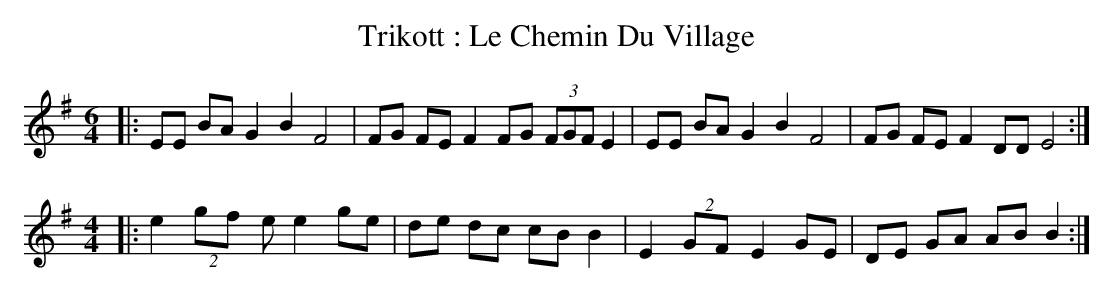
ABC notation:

X:1
T:Trikott : Le Chemin Du Village
M:6/4
L:1/8
K:Em
|:EE BA G2 B2 F4| FG FE F2 FG (3FGF E2|EE BA G2 B2 F4|FG FE F2 DD E4:|
M:4/4
|: e2 (2gf e e2 ge|de dc cB B2|E2 (2GF E2 GE|DE GA AB B2:|
